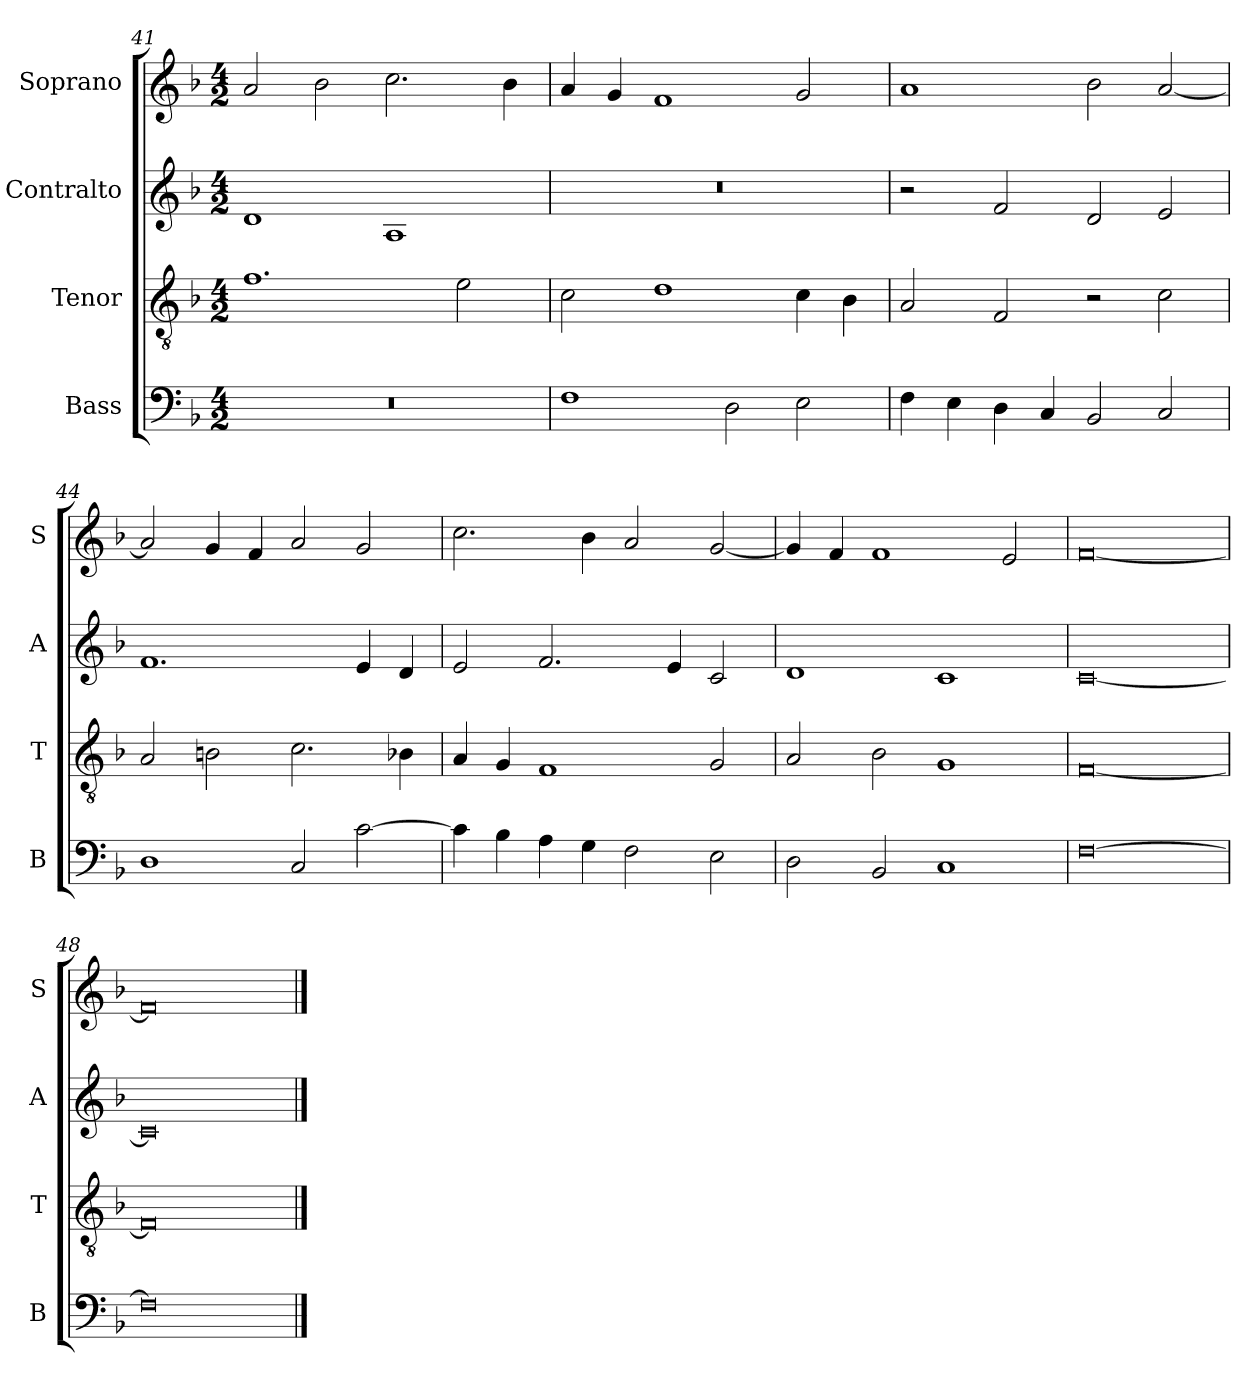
**kern	**kern	**kern	**kern
*part4	*part3	*part2	*part1
*staff4	*staff3	*staff2	*staff1
*I"Bass	*I"Tenor	*I"Contralto	*I"Soprano
*I'B	*I'T	*I'A	*I'S
*clefF4	*clefGv2	*clefG2	*clefG2
*k[b-]	*k[b-]	*k[b-]	*k[b-]
*F:ion	*F:ion	*F:ion	*F:ion
*M4/2	*M4/2	*M4/2	*M4/2
=41	=41	=41	=41
0r	1.f	1d	2a
.	.	.	2b-
.	.	1A	2.cc
.	2e	.	.
.	.	.	4b-
=42	=42	=42	=42
1F	2c	0r	4a
.	.	.	4g
.	1d	.	1f
2D	.	.	.
2E	4c	.	2g
.	4B-	.	.
=43	=43	=43	=43
4F	2A	2r	1a
4E	.	.	.
4D	2F	2f	.
4C	.	.	.
2BB-	2r	2d	2b-
2C	2c	2e	[2a
=44	=44	=44	=44
1D	2A	1.f	2a]
.	2Bn	.	4g
.	.	.	4f
2C	2.c	.	2a
[2c	.	4e	2g
.	4B-X	4d	.
=45	=45	=45	=45
4c]	4A	2e	2.cc
4B-	4G	.	.
4A	1F	2.f	.
4G	.	.	4b-
2F	.	.	2a
.	.	4e	.
2E	2G	2c	[2g
=46	=46	=46	=46
2D	2A	1d	4g]
.	.	.	4f
2BB-	2B-	.	1f
1C	1G	1c	.
.	.	.	2e
=47	=47	=47	=47
[0F	[0F	[0c	[0f
=48	=48	=48	=48
0F]	0F]	0c]	0f]
==	==	==	==
*-	*-	*-	*-
